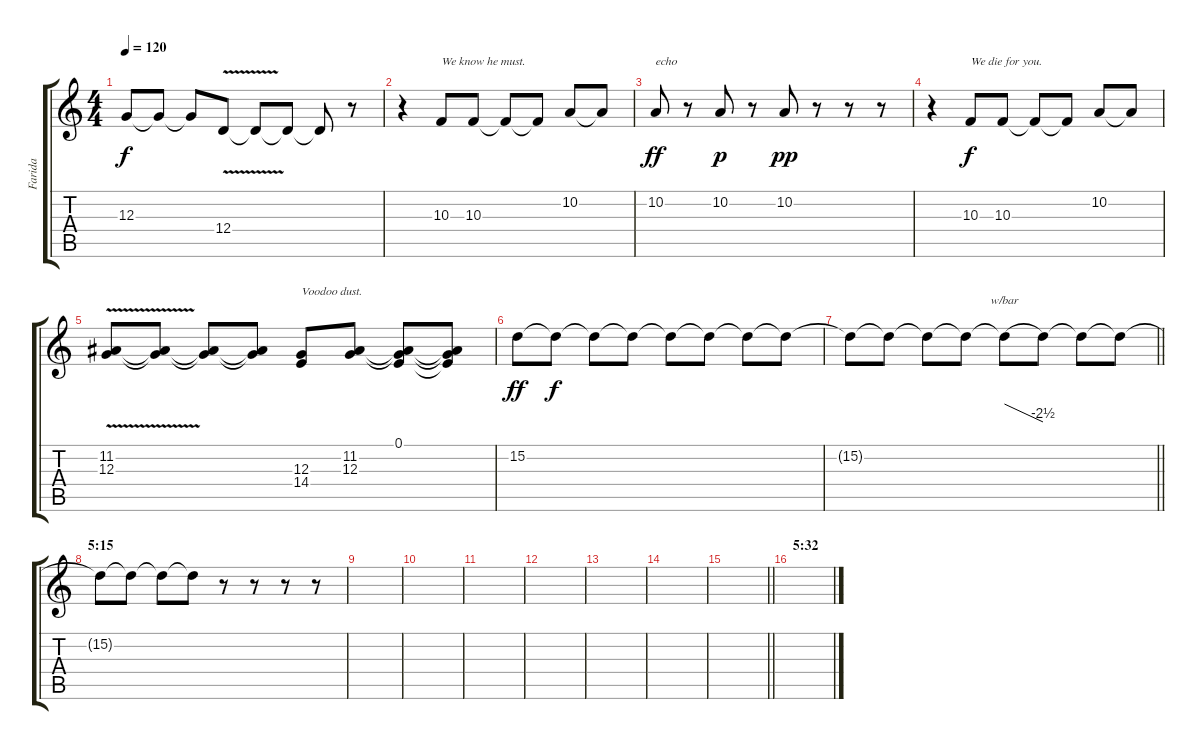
\track ("Farida" "Farida") {instrument bassoon}
\staff {score tabs}
\tuning (E4 B3 G3 D3 A2 E2) {hide}
\ts (4 4)
\tempo 120
\clef g2
\ks c
12.3.8{dy f} 12.3{t}.8 12.3{t}.8 12.4{v}.8 12.4{t}.8 12.4{t}.8 12.4{t}.8 r.8 |
r.4 10.3.8{txt "We know he must."} 10.3.8 10.3{t}.8 10.3{t}.8 10.2.8 10.2{t}.8 |
10.2.8{txt "echo" dy ff} r.8 10.2.8{dy p} r.8 10.2.8{dy pp} r.8 r.8 r.8 |
r.4 10.3.8{txt "We die for you." dy f} 10.3.8 10.3{t}.8 10.3{t}.8 10.2.8 10.2{t}.8 |
(11.2{v} 12.3).8 (11.2{t} 12.3{t}).8 (11.2{t} 12.3{t}).8 (11.2{t} 12.3{t}).8 (12.3 14.4).8{txt "Voodoo dust."} (11.2 12.3).8 (0.1 11.2{t} 12.3{t}).8 (0.1{t} 11.2{t} 12.3{t}).8 |
15.2.8{dy ff} 15.2{t}.8{dy f} 15.2{t}.8 15.2{t}.8 15.2{t}.8 15.2{t}.8 15.2{t}.8 15.2{t}.8 |
\barLineRight lightlight
15.2{t}.8 15.2{t}.8 15.2{t}.8 15.2{t}.8 15.2{t}.8{tbe (dive default 0 0 60 -10)} 15.2{t}.8 15.2{t}.8 15.2{t}.8 |
\section ("" "5:15")
15.2{t}.8 15.2{t}.8 15.2{t}.8 15.2{t}.8 r.8 r.8 r.8 r.8 |
|
|
|
|
|
|
\barLineRight lightlight
|
\section ("" "5:32")
